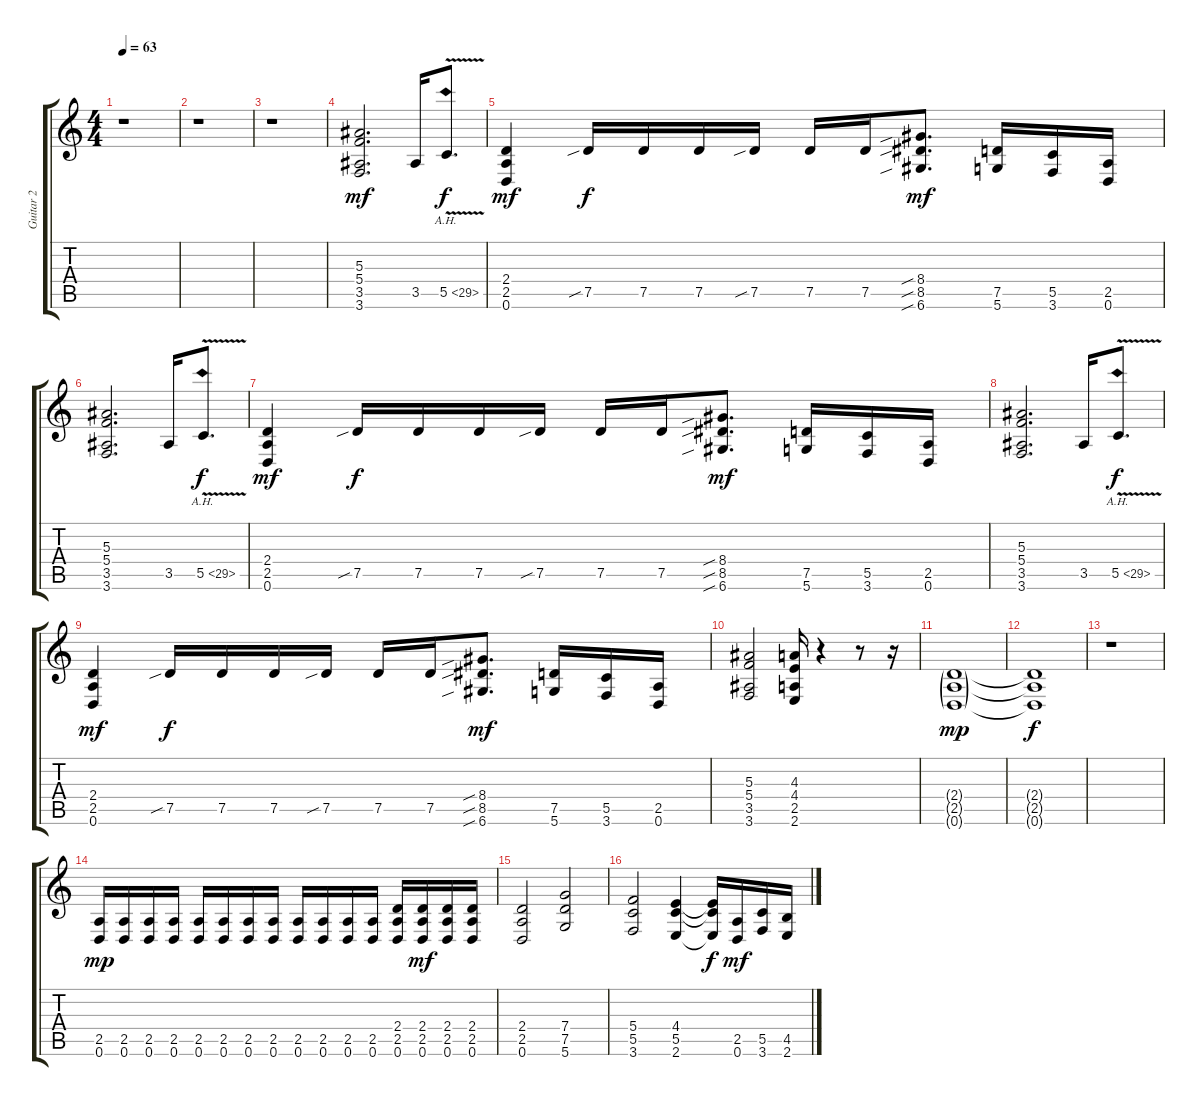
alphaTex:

\track ("Guitar 2" "Guitar 2") {instrument distortionguitar}
\staff {score tabs}
\tuning (D4 A3 F3 C3 G2 D2) {hide}
\ts (4 4)
\tempo 63
\clef g2
\ks c
r.1{dy mp} |
r.1 |
r.1 |
(5.3 5.4 3.5 3.6).2{d dy mf} 3.5.16 5.5{ah 24 v}.8{d dy f} |
(2.4 2.5 0.6).4{dy mf} 7.5{sib}.16{dy f} 7.5.16 7.5.16 7.5{sib}.16 7.5.16 7.5.16 (8.4{sib} 8.5{sib} 6.6{sib}).8{d dy mf} (7.5 5.6).16 (5.5 3.6).16 (2.5 0.6).16 |
(5.3 5.4 3.5 3.6).2{d} 3.5.16 5.5{ah 24 v}.8{d dy f} |
(2.4 2.5 0.6).4{dy mf} 7.5{sib}.16{dy f} 7.5.16 7.5.16 7.5{sib}.16 7.5.16 7.5.16 (8.4{sib} 8.5{sib} 6.6{sib}).8{d dy mf} (7.5 5.6).16 (5.5 3.6).16 (2.5 0.6).16 |
(5.3 5.4 3.5 3.6).2{d} 3.5.16 5.5{ah 24 v}.8{d dy f} |
(2.4 2.5 0.6).4{dy mf} 7.5{sib}.16{dy f} 7.5.16 7.5.16 7.5{sib}.16 7.5.16 7.5.16 (8.4{sib} 8.5{sib} 6.6{sib}).8{d dy mf} (7.5 5.6).16 (5.5 3.6).16 (2.5 0.6).16 |
(5.3 5.4 3.5 3.6).2 (4.3 4.4 2.5 2.6).16 r.4 r.8 r.16 |
(2.4{g} 2.5{g} 0.6{g}).1{dy mp} |
(2.4{t} 2.5{t} 0.6{t}).1{dy f} |
r.1 |
(2.5 0.6).16{dy mp} (2.5 0.6).16 (2.5 0.6).16 (2.5 0.6).16 (2.5 0.6).16 (2.5 0.6).16 (2.5 0.6).16 (2.5 0.6).16 (2.5 0.6).16 (2.5 0.6).16 (2.5 0.6).16 (2.5 0.6).16 (2.4 2.5 0.6).16 (2.4 2.5 0.6).16{dy mf} (2.4 2.5 0.6).16 (2.4 2.5 0.6).16 |
(2.4 2.5 0.6).2 (7.4 7.5 5.6).2 |
(5.4 5.5 3.6).2 (4.4 5.5 2.6).4 (4.4{t} 5.5{t} 2.6{t}).16{dy f} (2.5 0.6).16{dy mf} (5.5 3.6).16 (4.5 2.6).16
